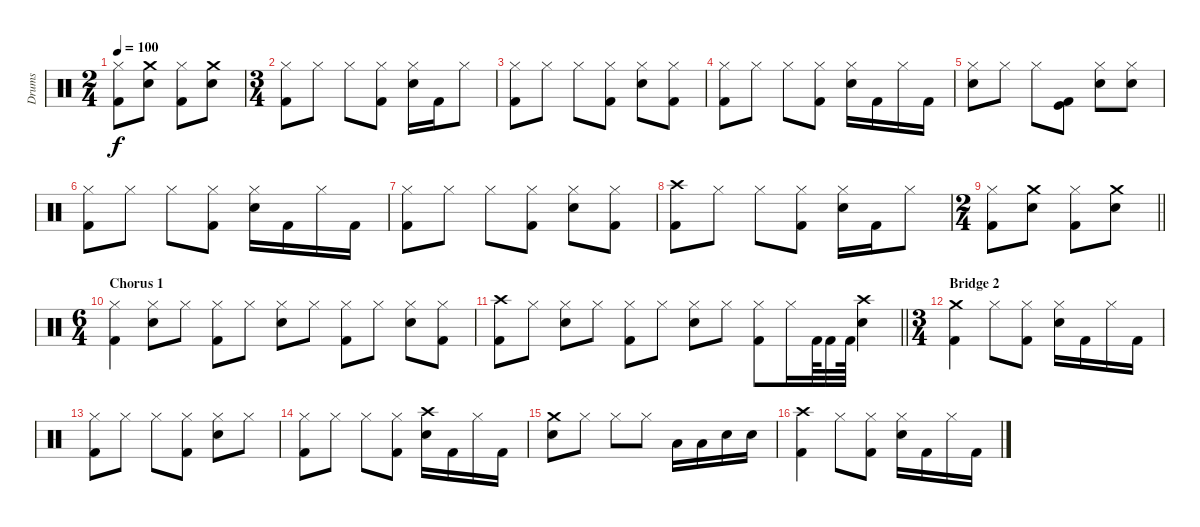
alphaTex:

\track ("Drums" "Drums") {instrument percussion}
\staff {score}
\articulation defaults
\ts (2 4)
\tempo 100
\clef neutral
\ks c
("Hi-Hat (closed)" "Kick (hit) 2").8{dy f} ("Crash medium (hit)" "Snare (hit) 2").8 ("Hi-Hat (closed)" "Kick (hit) 2").8 ("Crash medium (hit)" "Snare (hit) 2").8 |
\ts (3 4)
("Hi-Hat (closed)" "Kick (hit) 2").8 "Hi-Hat (closed)".8 "Hi-Hat (closed)".8 ("Hi-Hat (closed)" "Kick (hit) 2").8 ("Hi-Hat (closed)" "Snare (hit) 2").16 "Kick (hit) 2".16 "Hi-Hat (closed)".8 |
("Hi-Hat (closed)" "Kick (hit) 2").8 "Hi-Hat (closed)".8 "Hi-Hat (closed)".8 ("Hi-Hat (closed)" "Kick (hit) 2").8 ("Hi-Hat (closed)" "Snare (hit) 2").8 ("Hi-Hat (closed)" "Kick (hit) 2").8 |
("Hi-Hat (closed)" "Kick (hit) 2").8 "Hi-Hat (closed)".8 "Hi-Hat (closed)".8 ("Hi-Hat (closed)" "Kick (hit) 2").8 ("Hi-Hat (closed)" "Snare (hit) 2").16 "Kick (hit) 2".16 "Hi-Hat (closed)".16 "Kick (hit) 2".16 |
("Hi-Hat (closed)" "Snare (hit) 2").8 "Hi-Hat (closed)".8 "Hi-Hat (closed)".8 ("Kick (hit)" "Kick (hit) 2").8 ("Hi-Hat (closed)" "Snare (hit) 2").8 ("Hi-Hat (closed)" "Snare (hit) 2").8 |
("Hi-Hat (closed)" "Kick (hit) 2").8 "Hi-Hat (closed)".8 "Hi-Hat (closed)".8 ("Hi-Hat (closed)" "Kick (hit) 2").8 ("Hi-Hat (closed)" "Snare (hit) 2").16 "Kick (hit) 2".16 "Hi-Hat (closed)".16 "Kick (hit) 2".16 |
("Hi-Hat (closed)" "Kick (hit) 2").8 "Hi-Hat (closed)".8 "Hi-Hat (closed)".8 ("Hi-Hat (closed)" "Kick (hit) 2").8 ("Hi-Hat (closed)" "Snare (hit) 2").8 ("Hi-Hat (closed)" "Kick (hit) 2").8 |
("Crash high (hit)" "Kick (hit) 2").8 "Hi-Hat (closed)".8 "Hi-Hat (closed)".8 ("Hi-Hat (closed)" "Kick (hit) 2").8 ("Hi-Hat (closed)" "Snare (hit) 2").16 "Kick (hit) 2".16 "Hi-Hat (closed)".8 |
\ts (2 4)
\barLineRight lightlight
("Hi-Hat (closed)" "Kick (hit) 2").8 ("Crash medium (hit)" "Snare (hit) 2").8 ("Hi-Hat (closed)" "Kick (hit) 2").8 ("Crash medium (hit)" "Snare (hit) 2").8 |
\ts (6 4)
\section ("" "Chorus 1")
("Hi-Hat (closed)" "Kick (hit) 2").4 ("Hi-Hat (closed)" "Snare (hit) 2").8 "Hi-Hat (closed)".8 ("Hi-Hat (closed)" "Kick (hit) 2").8 "Hi-Hat (closed)".8 ("Hi-Hat (closed)" "Snare (hit) 2").8 "Hi-Hat (closed)".8 ("Hi-Hat (closed)" "Kick (hit) 2").8 "Hi-Hat (closed)".8 ("Hi-Hat (closed)" "Snare (hit) 2").8 ("Hi-Hat (closed)" "Kick (hit) 2").8 |
\barLineRight lightlight
("Crash high (hit)" "Kick (hit) 2").8 "Hi-Hat (closed)".8 ("Hi-Hat (closed)" "Snare (hit) 2").8 "Hi-Hat (closed)".8 ("Hi-Hat (closed)" "Kick (hit) 2").8 "Hi-Hat (closed)".8 ("Hi-Hat (closed)" "Snare (hit) 2").8 "Hi-Hat (closed)".8 ("Hi-Hat (closed)" "Kick (hit) 2").8 "Hi-Hat (closed)".16 "Kick (hit) 2".64 "Kick (hit) 2".32 "Kick (hit) 2".64 ("Crash high (hit)" "Snare (hit) 2").4 |
\ts (3 4)
\section ("" "Bridge 2")
("Crash medium (hit)" "Kick (hit) 2").4 "Hi-Hat (closed)".8 ("Hi-Hat (closed)" "Kick (hit) 2").8 ("Hi-Hat (closed)" "Snare (hit) 2").16 "Kick (hit) 2".16 "Hi-Hat (closed)".16 "Kick (hit) 2".16 |
("Hi-Hat (closed)" "Kick (hit) 2").8 "Hi-Hat (closed)".8 "Hi-Hat (closed)".8 ("Hi-Hat (closed)" "Kick (hit) 2").8 ("Hi-Hat (closed)" "Snare (hit) 2").8 "Hi-Hat (closed)".8 |
("Hi-Hat (closed)" "Kick (hit) 2").8 "Hi-Hat (closed)".8 "Hi-Hat (closed)".8 ("Hi-Hat (closed)" "Kick (hit) 2").8 ("Crash high (hit)" "Snare (hit) 2").16 "Kick (hit) 2".16 "Hi-Hat (closed)".16 "Kick (hit) 2".16 |
("Crash medium (hit)" "Snare (hit) 2").8 "Hi-Hat (closed)".8 "Hi-Hat (closed)".8 "Hi-Hat (closed)".8 "Low Tom (hit)".16 "Low Tom (hit)".16 "Snare (hit) 2".16 "Snare (hit) 2".16 |
("Crash high (hit)" "Kick (hit) 2").4 "Hi-Hat (closed)".8 ("Hi-Hat (closed)" "Kick (hit) 2").8 ("Hi-Hat (closed)" "Snare (hit) 2").16 "Kick (hit) 2".16 "Hi-Hat (closed)".16 "Kick (hit) 2".16
